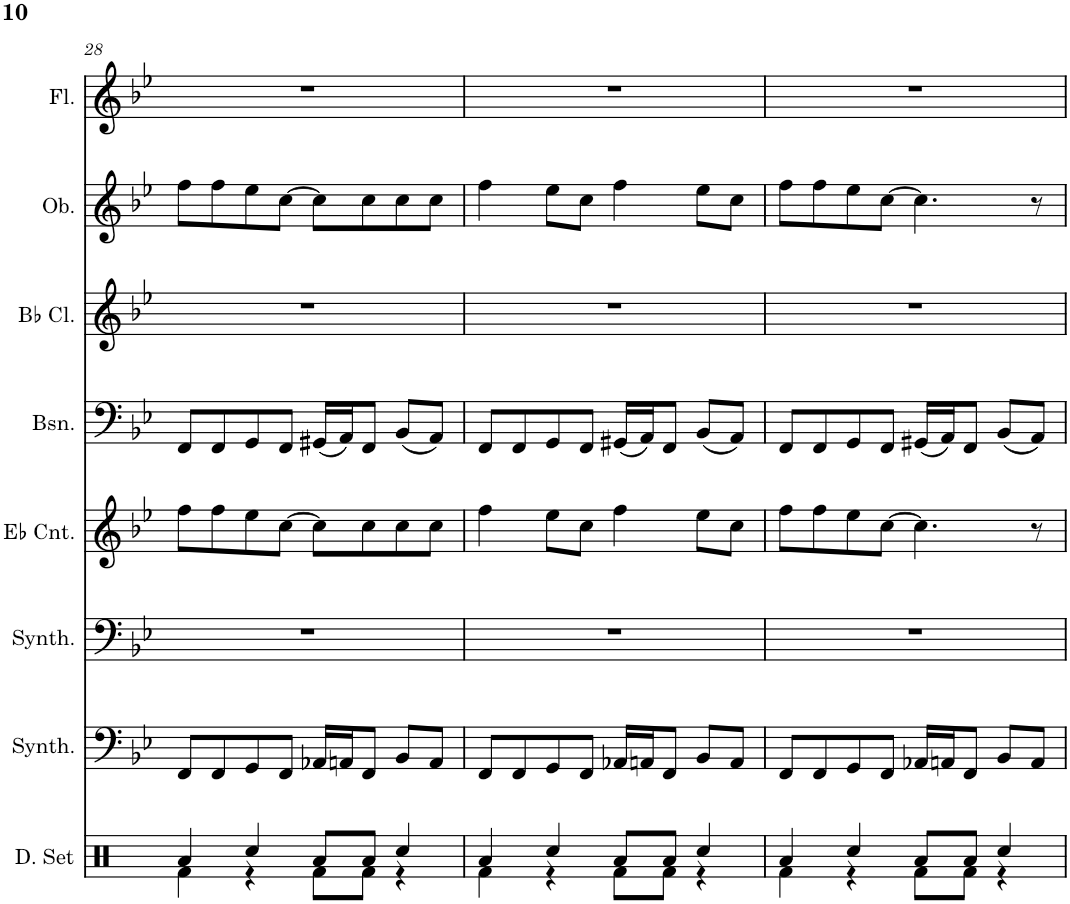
**kern	**kern	**kern	**kern	**kern	**kern	**kern	**kern
*part8	*part7	*part6	*part5	*part4	*part3	*part2	*part1
*staff8	*staff7	*staff6	*staff5	*staff4	*staff3	*staff2	*staff1
*I"Drumset, Percussion	*I"Bass Synthesizer, Synth Bass	*I"Brass Synthesizer, Brass Accomp.	*I"Eb Cornet, Trumpet	*I"Bassoon	*I"Bb Clarinet	*I"Oboe	*I"Flute
*I'D. Set	*I'Synth.	*I'Synth.	*I'Eb Cnt.	*I'Bsn.	*I'Bb Cl.	*I'Ob.	*I'Fl.
!!LO:PB:g=z
*clefX	*clefF4	*clefF4	*clefG2	*clefF4	*clefG2	*clefG2	*clefG2
*	*	*	*ITrd1c2	*	*ITrd1c2	*	*
*k[]	*k[b-e-]	*k[b-e-]	*k[b-e-]	*k[b-e-]	*k[b-e-]	*k[b-e-]	*k[b-e-]
*M4/4	*M4/4	*M4/4	*M4/4	*M4/4	*M4/4	*M4/4	*M4/4
=28	=28	=28	=28	=28	=28	=28	=28
*^	*	*	*	*	*	*	*
4Ra/	4Rf\	8FF/L	1r	8ff\L	8FF/L	1r	8ff\L	1r
.	.	8FF/	.	8ff\	8FF/	.	8ff\	.
4Rcc/	4r	8GG/	.	8ee-\	8GG/	.	8ee-\	.
.	.	8FF/J	.	[8cc\J	8FF/J	.	[8cc\J	.
8Ra/L	8Rf\L	16AA-X/LL	.	8cc\L]	(16GG#X/LL	.	8cc\L]	.
.	.	16AAn/J	.	.	16AA/J)	.	.	.
8Ra/J	8Rf\J	8FF/J	.	8cc\	8FF/J	.	8cc\	.
4Rcc/	4r	8BB-/L	.	8cc\	(8BB-/L	.	8cc\	.
.	.	8AA/J	.	8cc\J	8AA/J)	.	8cc\J	.
=29	=29	=29	=29	=29	=29	=29	=29	=29
4Ra/	4Rf\	8FF/L	1r	4ff\	8FF/L	1r	4ff\	1r
.	.	8FF/	.	.	8FF/	.	.	.
4Rcc/	4r	8GG/	.	8ee-\L	8GG/	.	8ee-\L	.
.	.	8FF/J	.	8cc\J	8FF/J	.	8cc\J	.
8Ra/L	8Rf\L	16AA-X/LL	.	4ff\	(16GG#X/LL	.	4ff\	.
.	.	16AAn/J	.	.	16AA/J)	.	.	.
8Ra/J	8Rf\J	8FF/J	.	.	8FF/J	.	.	.
4Rcc/	4r	8BB-/L	.	8ee-\L	(8BB-/L	.	8ee-\L	.
.	.	8AA/J	.	8cc\J	8AA/J)	.	8cc\J	.
=30	=30	=30	=30	=30	=30	=30	=30	=30
4Ra/	4Rf\	8FF/L	1r	8ff\L	8FF/L	1r	8ff\L	1r
.	.	8FF/	.	8ff\	8FF/	.	8ff\	.
4Rcc/	4r	8GG/	.	8ee-\	8GG/	.	8ee-\	.
.	.	8FF/J	.	[8cc\J	8FF/J	.	[8cc\J	.
8Ra/L	8Rf\L	16AA-X/LL	.	4.cc\]	(16GG#X/LL	.	4.cc\]	.
.	.	16AAn/J	.	.	16AA/J)	.	.	.
8Ra/J	8Rf\J	8FF/J	.	.	8FF/J	.	.	.
4Rcc/	4r	8BB-/L	.	.	(8BB-/L	.	.	.
.	.	8AA/J	.	8r	8AA/J)	.	8r	.
*v	*v	*	*	*	*	*	*	*
=	=	=	=	=	=	=	=
*-	*-	*-	*-	*-	*-	*-	*-
